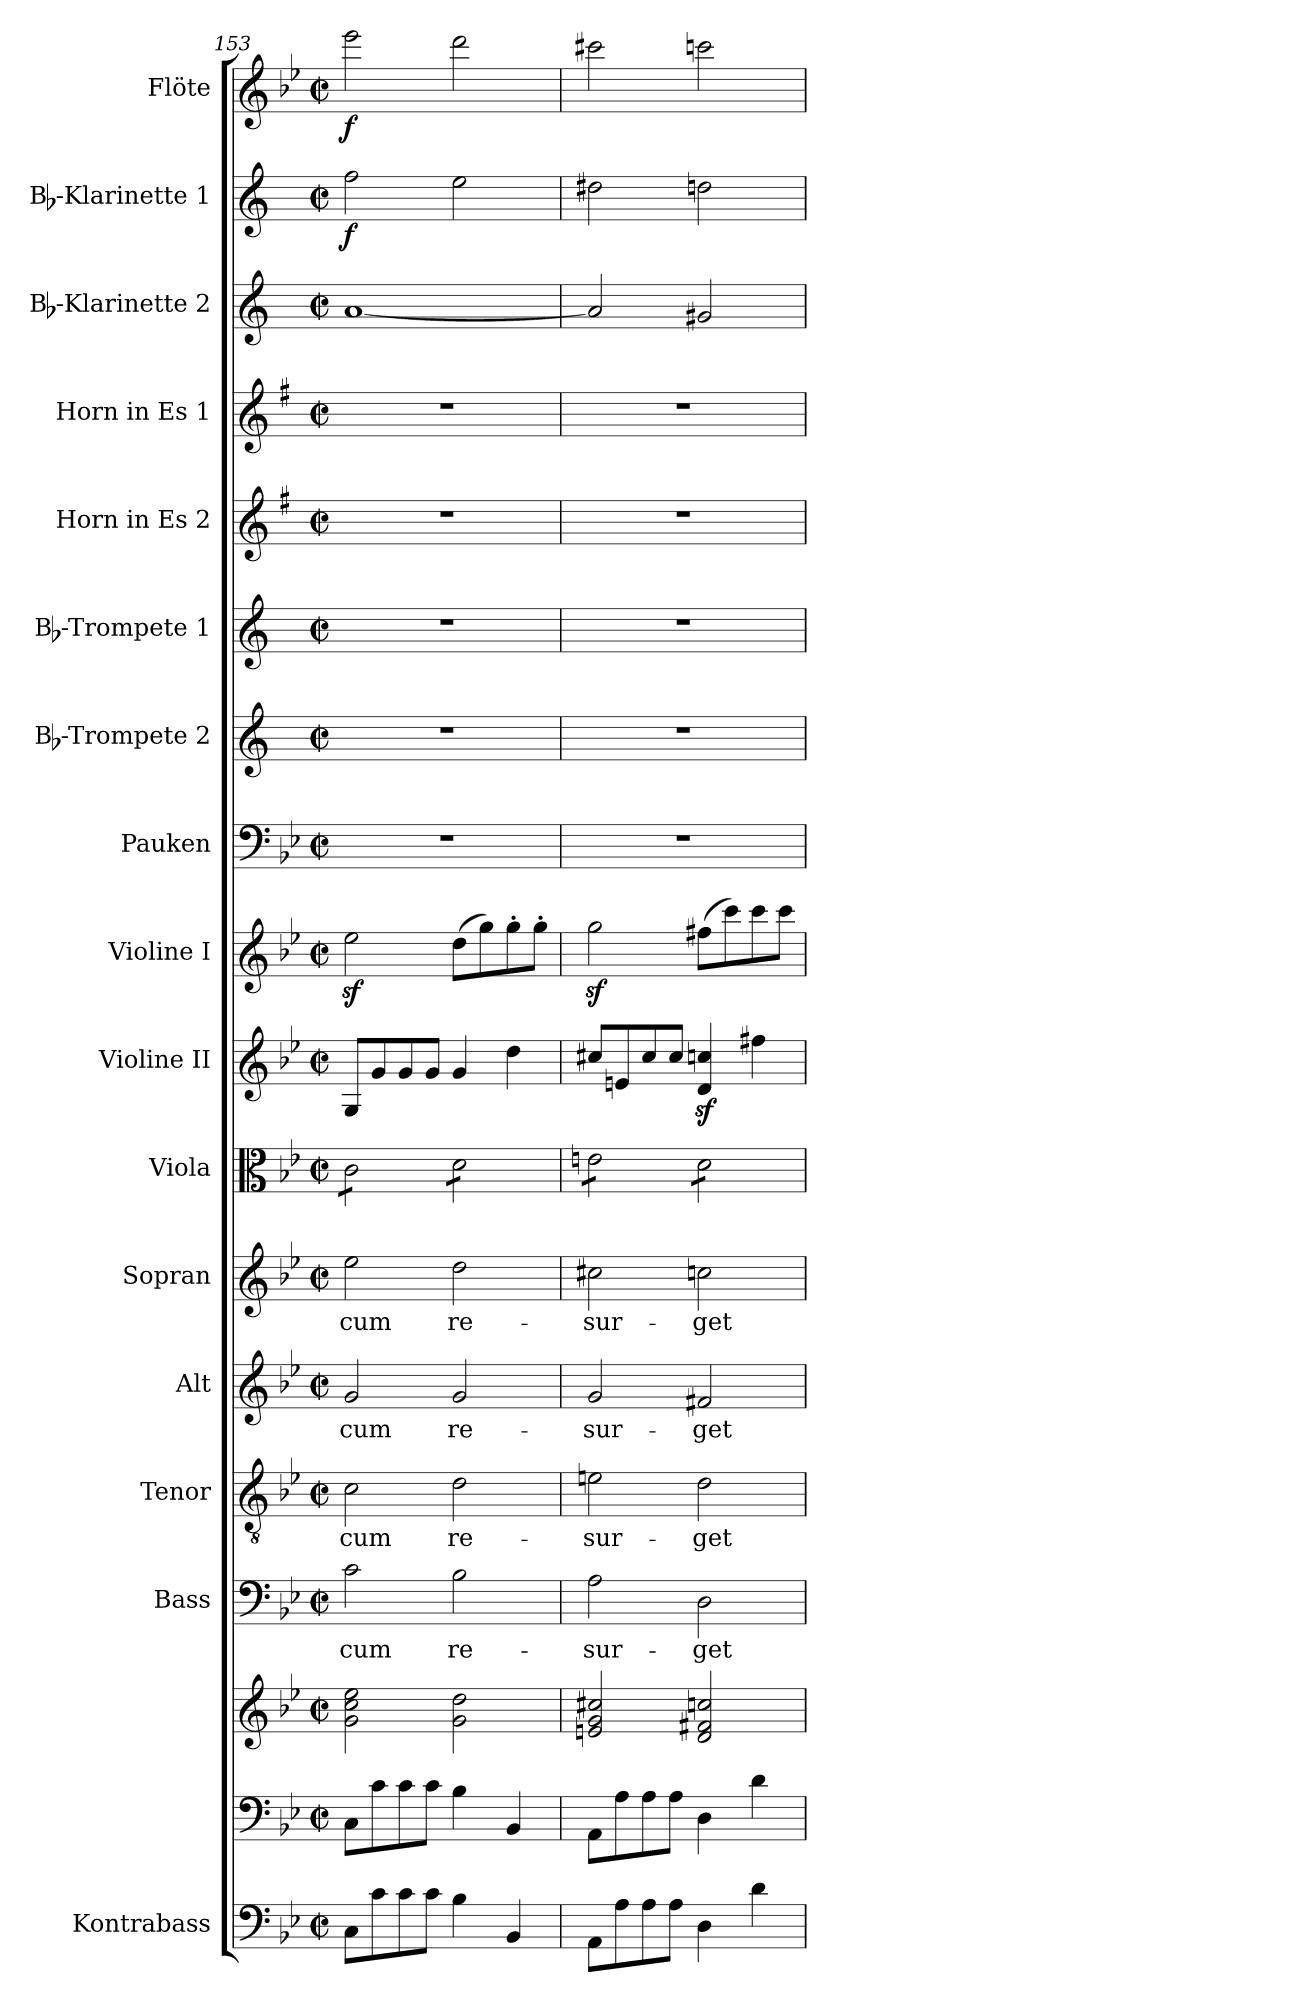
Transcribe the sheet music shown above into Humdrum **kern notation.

**kern	**kern	**kern	**kern	**text	**kern	**text	**kern	**text	**kern	**text	**kern	**kern	**kern	**kern	**kern	**kern	**kern	**kern	**kern	**kern	**dynam	**kern	**dynam
*part17	*part16	*part16	*part15	*part15	*part14	*part14	*part13	*part13	*part12	*part12	*part11	*part10	*part9	*part8	*part7	*part6	*part5	*part4	*part3	*part2	*part2	*part1	*part1
*staff18	*staff17	*staff16	*staff15	*staff15	*staff14	*staff14	*staff13	*staff13	*staff12	*staff12	*staff11	*staff10	*staff9	*staff8	*staff7	*staff6	*staff5	*staff4	*staff3	*staff2	*staff2	*staff1	*staff1
*I"Kontrabass	*	*	*I"Bass	*	*I"Tenor	*	*I"Alt	*	*I"Sopran	*	*I"Viola	*I"Violine II	*I"Violine I	*I"Pauken	*I"Bb-Trompete 2	*I"Bb-Trompete 1	*I"Horn in Es 2	*I"Horn in Es 1	*I"Bb-Klarinette 2	*I"Bb-Klarinette 1	*	*I"Flöte	*
*I'Kb.	*	*	*I'B.	*	*I'T.	*	*I'A.	*	*I'S.	*	*I'Vla.	*I'Vl. II	*I'Vl. I	*I'Pk.	*I'Bb Trp. 2	*I'Bb Trp. 1	*	*	*I'Bb Kl. 2	*I'Bb Kl. 1	*	*I'Fl.	*
!!LO:PB:g=z
*clefF4	*clefF4	*clefG2	*clefF4	*	*clefGv2	*	*clefG2	*	*clefG2	*	*clefC3	*clefG2	*clefG2	*clefF4	*clefG2	*clefG2	*clefG2	*clefG2	*clefG2	*clefG2	*	*clefG2	*
*ITrd7c12	*	*	*	*	*	*	*	*	*	*	*	*	*	*	*ITrd1c2	*ITrd1c2	*ITrd5c9	*ITrd5c9	*ITrd1c2	*ITrd1c2	*	*	*
*k[b-e-]	*k[b-e-]	*k[b-e-]	*k[b-e-]	*	*k[b-e-]	*	*k[b-e-]	*	*k[b-e-]	*	*k[b-e-]	*k[b-e-]	*k[b-e-]	*k[b-e-]	*k[b-e-]	*k[b-e-]	*k[b-e-]	*k[b-e-]	*k[b-e-]	*k[b-e-]	*	*k[b-e-]	*
*B-:	*B-:	*B-:	*B-:	*	*B-:	*	*B-:	*	*B-:	*	*B-:	*B-:	*B-:	*B-:	*B-:	*B-:	*B-:	*B-:	*B-:	*B-:	*	*B-:	*
*M2/2	*M2/2	*M2/2	*M2/2	*	*M2/2	*	*M2/2	*	*M2/2	*	*M2/2	*M2/2	*M2/2	*M2/2	*M2/2	*M2/2	*M2/2	*M2/2	*M2/2	*M2/2	*	*M2/2	*
*met(c|)	*met(c|)	*met(c|)	*met(c|)	*	*met(c|)	*	*met(c|)	*	*met(c|)	*	*met(c|)	*met(c|)	*met(c|)	*met(c|)	*met(c|)	*met(c|)	*met(c|)	*met(c|)	*met(c|)	*met(c|)	*	*met(c|)	*
=153	=153	=153	=153	=153	=153	=153	=153	=153	=153	=153	=153	=153	=153	=153	=153	=153	=153	=153	=153	=153	=153	=153	=153
!	!	!	!	!LO:LY:b	!	!LO:LY:b	!	!LO:LY:b	!	!LO:LY:b	!	!	!	!	!	!	!	!	!	!	!LO:DY:b	!	!LO:DY:b
*	*	*	*	*	*	*	*	*	*	*	*tremolo	*	*	*	*	*	*	*	*	*	*	*	*
8CC\L	8C\L	2g\ 2cc\ 2ee-\	2c\	cum	2c\	cum	2g/	cum	2ee-\	cum	8c\L	8G/L	2ee-z<\	1r	1r	1r	1r	1r	[1g	2ee-\	f	2eee-\	f
8C\	8c\	.	.	.	.	.	.	.	.	.	8c\	8g/	.	.	.	.	.	.	.	.	.	.	.
8C\	8c\	.	.	.	.	.	.	.	.	.	8c\	8g/	.	.	.	.	.	.	.	.	.	.	.
8C\J	8c\J	.	.	.	.	.	.	.	.	.	8c\J	8g/J	.	.	.	.	.	.	.	.	.	.	.
!	!	!	!	!LO:LY:b	!	!LO:LY:b	!	!LO:LY:b	!	!LO:LY:b	!	!	!	!	!	!	!	!	!	!	!	!	!
4BB-\	4B-\	2g\ 2dd\	2B-\	re-	2d\	re-	2g/	re-	2dd\	re-	8d\L	4g/	(>8dd\L	.	.	.	.	.	.	2dd\	.	2ddd\	.
.	.	.	.	.	.	.	.	.	.	.	8d\	.	8gg\)	.	.	.	.	.	.	.	.	.	.
4BBB-/	4BB-/	.	.	.	.	.	.	.	.	.	8d\	4dd\	8gg'>\	.	.	.	.	.	.	.	.	.	.
.	.	.	.	.	.	.	.	.	.	.	8d\J	.	8gg'>\J	.	.	.	.	.	.	.	.	.	.
=154	=154	=154	=154	=154	=154	=154	=154	=154	=154	=154	=154	=154	=154	=154	=154	=154	=154	=154	=154	=154	=154	=154	=154
!	!	!	!	!LO:LY:b	!	!LO:LY:b	!	!LO:LY:b	!	!LO:LY:b	!	!	!	!	!	!	!	!	!	!	!	!	!
8AAA\L	8AA\L	2en/ 2g/ 2cc#X/	2A\	-sur-	2en\	-sur-	2g/	-sur-	2cc#X\	-sur-	8en\L	8cc#X/L	2ggz<\	1r	1r	1r	1r	1r	2g/]	2cc#X\	.	2ccc#X\	.
8AA\	8A\	.	.	.	.	.	.	.	.	.	8en\	8en/	.	.	.	.	.	.	.	.	.	.	.
8AA\	8A\	.	.	.	.	.	.	.	.	.	8en\	8cc#/	.	.	.	.	.	.	.	.	.	.	.
8AA\J	8A\J	.	.	.	.	.	.	.	.	.	8en\J	8cc#/J	.	.	.	.	.	.	.	.	.	.	.
!	!	!	!	!LO:LY:b	!	!LO:LY:b	!	!LO:LY:b	!	!LO:LY:b	!	!	!	!	!	!	!	!	!	!	!	!	!
4DD\	4D\	2d/ 2f#X/ 2ccn/	2D\	-get	2d\	-get	2f#X/	-get	2ccn\	-get	8d\L	4d/z< 4ccn/z<	(>8ff#X\L	.	.	.	.	.	2f#X/	2ccn\	.	2cccn\	.
.	.	.	.	.	.	.	.	.	.	.	8d\	.	8ccc\)	.	.	.	.	.	.	.	.	.	.
4D\	4d\	.	.	.	.	.	.	.	.	.	8d\	4ff#X\	8ccc\	.	.	.	.	.	.	.	.	.	.
.	.	.	.	.	.	.	.	.	.	.	8d\J	.	8ccc\J	.	.	.	.	.	.	.	.	.	.
*	*	*	*	*	*	*	*	*	*	*	*Xtremolo	*	*	*	*	*	*	*	*	*	*	*	*
=	=	=	=	=	=	=	=	=	=	=	=	=	=	=	=	=	=	=	=	=	=	=	=
*-	*-	*-	*-	*-	*-	*-	*-	*-	*-	*-	*-	*-	*-	*-	*-	*-	*-	*-	*-	*-	*-	*-	*-
